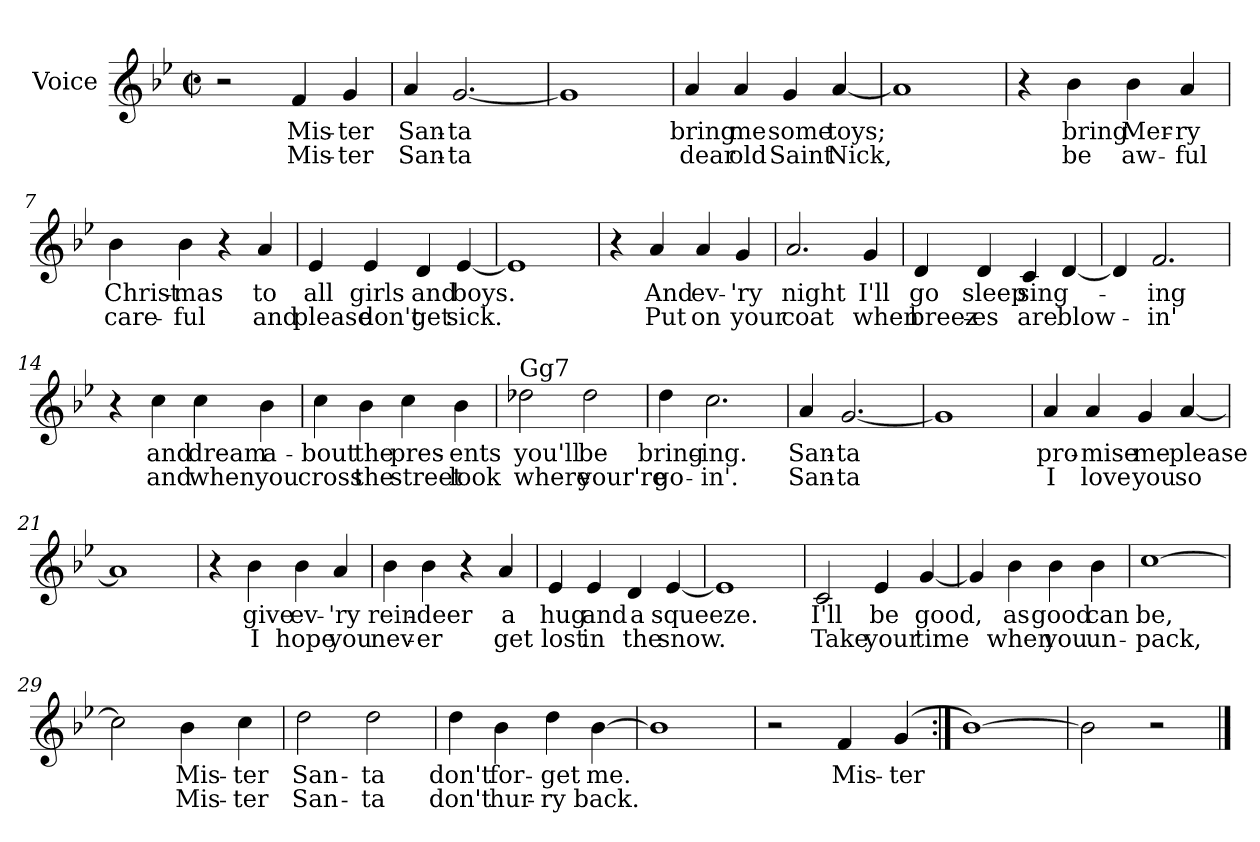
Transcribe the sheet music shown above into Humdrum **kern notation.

**kern	**text	**text
*part1	*part1	*part1
*staff1	*staff1	*staff1
*I"Voice	*	*
*clefG2	*	*
*k[b-e-]	*	*
*B-:	*	*
*M2/2	*	*
*met(c|)	*	*
=1	=1	=1
2r	.	.
4f/	Mis-	Mis-
4g/	-ter	-ter
=2	=2	=2
4a/	San-	San-
[2.g/	-ta	-ta
=3	=3	=3
1g]	.	.
=4	=4	=4
4a/	bring	dear
4a/	me	old
4g/	some	Saint
[4a/	toys;	Nick,
=5	=5	=5
1a]	.	.
!!LO:LB:g=z
=6	=6	=6
4r	.	.
4b-\	bring	be
4b-\	Mer-	aw-
4a/	-ry	-ful
=7	=7	=7
4b-\	Christ-	care-
4b-\	-mas	-ful
4r	.	.
4a/	to	and
=8	=8	=8
4e-/	all	please
4e-/	girls	don't
4d/	and	get
[4e-/	boys.	sick.
=9	=9	=9
1e-]	.	.
!!LO:LB:g=z
=10	=10	=10
4r	.	.
4a/	And	Put
4a/	ev-	on
4g/	-'ry	your
=11	=11	=11
2.a/	night	coat
4g/	I'll	when
=12	=12	=12
4d/	go	breez-
4d/	sleep	-es
4c/	-sing-	are
[4d/	.	blow-
=13	=13	=13
4d/]	.	.
2.f/	-ing	-in'
!!LO:LB:g=z
=14	=14	=14
4r	.	.
4cc\	and	and
4cc\	dream	when
4b-\	a-	you
=15	=15	=15
4cc\	-bout	cross
4b-\	the	the
4cc\	pres-	street
4b-\	-ents	look
=16	=16	=16
!LO:TX:a:t=Gg7	!	!
2dd-X\	you'll	where
2dd-\	be	your're
=17	=17	=17
4dd\	bring-	go-
2.cc\	-ing.	-in'.
=18	=18	=18
4a/	San-	San-
[2.g/	-ta	-ta
!!LO:LB:g=z
=19	=19	=19
1g]	.	.
=20	=20	=20
4a/	pro-	I
4a/	-mise	love
4g/	me	you
[4a/	please	so
=21	=21	=21
1a]	.	.
=22	=22	=22
4r	.	.
4b-\	give	I
4b-\	ev-	hope
4a/	-'ry	you
=23	=23	=23
4b-\	rein-	nev-
4b-\	-deer	-er
4r	.	.
4a/	a	get
!!LO:LB:g=z
=24	=24	=24
4e-/	hug	lost
4e-/	and	in
4d/	a	the
[4e-/	squeeze.	snow.
=25	=25	=25
1e-]	.	.
=26	=26	=26
2c/	I'll	Take
4e-/	be	your
[4g/	good,	time
=27	=27	=27
4g/]	.	.
4b-\	as	when
4b-\	good	you
4b-\	can	un-
=28	=28	=28
[1cc	be,	-pack,
=29	=29	=29
2cc\]	.	.
4b-\	Mis-	Mis-
4cc\	-ter	-ter
!!LO:LB:g=z
=30	=30	=30
2dd\	San-	San-
2dd\	-ta	ta
=31	=31	=31
4dd\	don't	don't
4b-\	for-	hur-
4dd\	-get	-ry
[4b-\	me.	back.
=32	=32	=32
1b-]	.	.
=33	=33	=33
2r	.	.
4f/	Mis-	.
(4g/	-ter	.
=34:|!	=34:|!	=34:|!
[1b-)	.	.
=35	=35	=35
2b-\]	.	.
2r	.	.
==	==	==
*-	*-	*-
